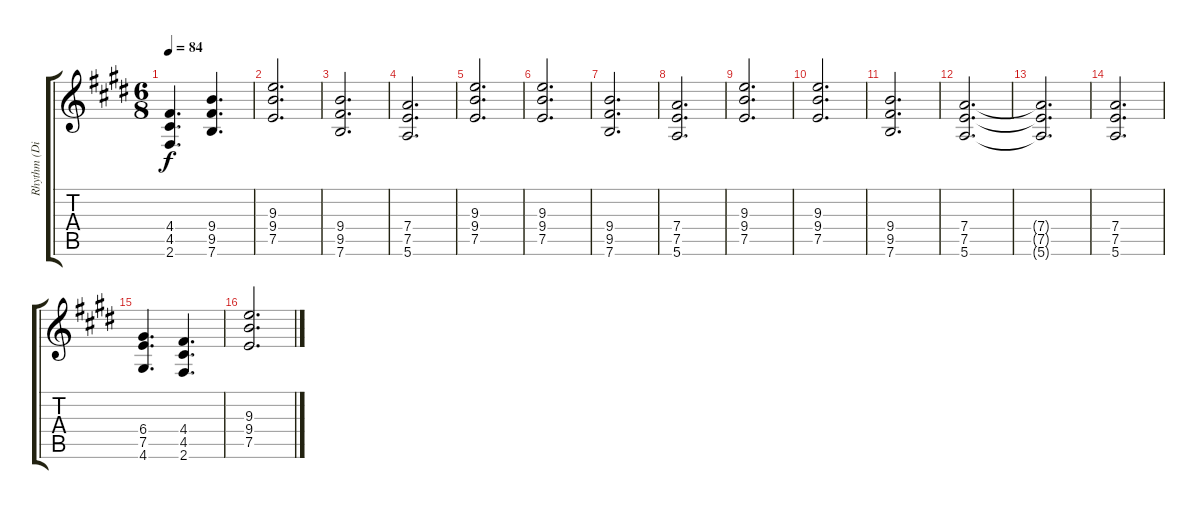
\track ("Rhythm (Distorted)" "Rhythm (Di") {instrument overdrivenguitar}
\staff {score tabs}
\tuning (E4 B3 G3 D3 A2 E2) {hide}
\ts (6 8)
\tempo 84
\clef g2
\ks e
(4.4 4.5 2.6).4{d dy f} (9.4 9.5 7.6).4{d} |
(9.3 9.4 7.5).2{d} |
(9.4 9.5 7.6).2{d} |
(7.4 7.5 5.6).2{d} |
(9.3 9.4 7.5).2{d} |
(9.3 9.4 7.5).2{d} |
(9.4 9.5 7.6).2{d} |
(7.4 7.5 5.6).2{d} |
(9.3 9.4 7.5).2{d} |
(9.3 9.4 7.5).2{d} |
(9.4 9.5 7.6).2{d} |
(7.4 7.5 5.6).2{d} |
(7.4{t} 7.5{t} 5.6{t}).2{d} |
(7.4 7.5 5.6).2{d} |
(6.4 7.5 4.6).4{d} (4.4 4.5 2.6).4{d} |
(9.3 9.4 7.5).2{d}
